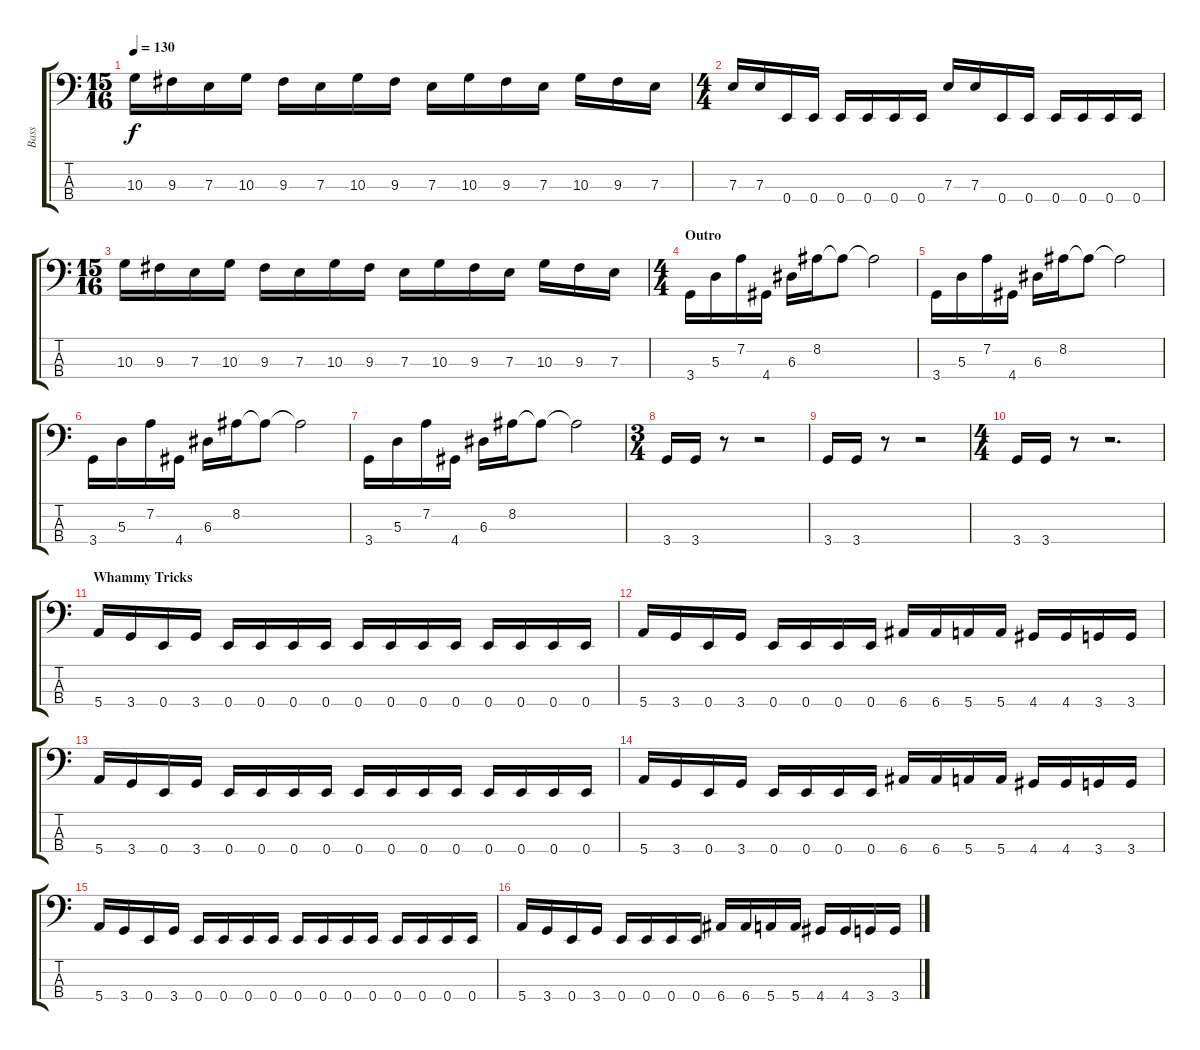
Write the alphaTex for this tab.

\track ("Bass" "Bass") {instrument electricbasspick}
\staff {score tabs}
\tuning (G2 D2 A1 E1) {hide}
\ts (15 16)
\tempo 130
\clef f4
\ks c
10.3.16{dy f} 9.3.16 7.3.16 10.3.16 9.3.16 7.3.16 10.3.16 9.3.16 7.3.16 10.3.16 9.3.16 7.3.16 10.3.16 9.3.16 7.3.16 |
\ts (4 4)
7.3.16 7.3.16 0.4.16 0.4.16 0.4.16 0.4.16 0.4.16 0.4.16 7.3.16 7.3.16 0.4.16 0.4.16 0.4.16 0.4.16 0.4.16 0.4.16 |
\ts (15 16)
10.3.16 9.3.16 7.3.16 10.3.16 9.3.16 7.3.16 10.3.16 9.3.16 7.3.16 10.3.16 9.3.16 7.3.16 10.3.16 9.3.16 7.3.16 |
\ts (4 4)
\section ("" "Outro")
3.4.16 5.3.16 7.2.16 4.4.16 6.3.16 8.2.16 8.2{t}.8 8.2{t}.2 |
3.4.16 5.3.16 7.2.16 4.4.16 6.3.16 8.2.16 8.2{t}.8 8.2{t}.2 |
3.4.16 5.3.16 7.2.16 4.4.16 6.3.16 8.2.16 8.2{t}.8 8.2{t}.2 |
3.4.16 5.3.16 7.2.16 4.4.16 6.3.16 8.2.16 8.2{t}.8 8.2{t}.2 |
\ts (3 4)
3.4.16 3.4.16 r.8 r.2 |
3.4.16 3.4.16 r.8 r.2 |
\ts (4 4)
3.4.16 3.4.16 r.8 r.2{d} |
\section ("" "Whammy Tricks")
5.4.16 3.4.16 0.4.16 3.4.16 0.4.16 0.4.16 0.4.16 0.4.16 0.4.16 0.4.16 0.4.16 0.4.16 0.4.16 0.4.16 0.4.16 0.4.16 |
5.4.16 3.4.16 0.4.16 3.4.16 0.4.16 0.4.16 0.4.16 0.4.16 6.4.16 6.4.16 5.4.16 5.4.16 4.4.16 4.4.16 3.4.16 3.4.16 |
5.4.16 3.4.16 0.4.16 3.4.16 0.4.16 0.4.16 0.4.16 0.4.16 0.4.16 0.4.16 0.4.16 0.4.16 0.4.16 0.4.16 0.4.16 0.4.16 |
5.4.16 3.4.16 0.4.16 3.4.16 0.4.16 0.4.16 0.4.16 0.4.16 6.4.16 6.4.16 5.4.16 5.4.16 4.4.16 4.4.16 3.4.16 3.4.16 |
5.4.16 3.4.16 0.4.16 3.4.16 0.4.16 0.4.16 0.4.16 0.4.16 0.4.16 0.4.16 0.4.16 0.4.16 0.4.16 0.4.16 0.4.16 0.4.16 |
5.4.16 3.4.16 0.4.16 3.4.16 0.4.16 0.4.16 0.4.16 0.4.16 6.4.16 6.4.16 5.4.16 5.4.16 4.4.16 4.4.16 3.4.16 3.4.16
